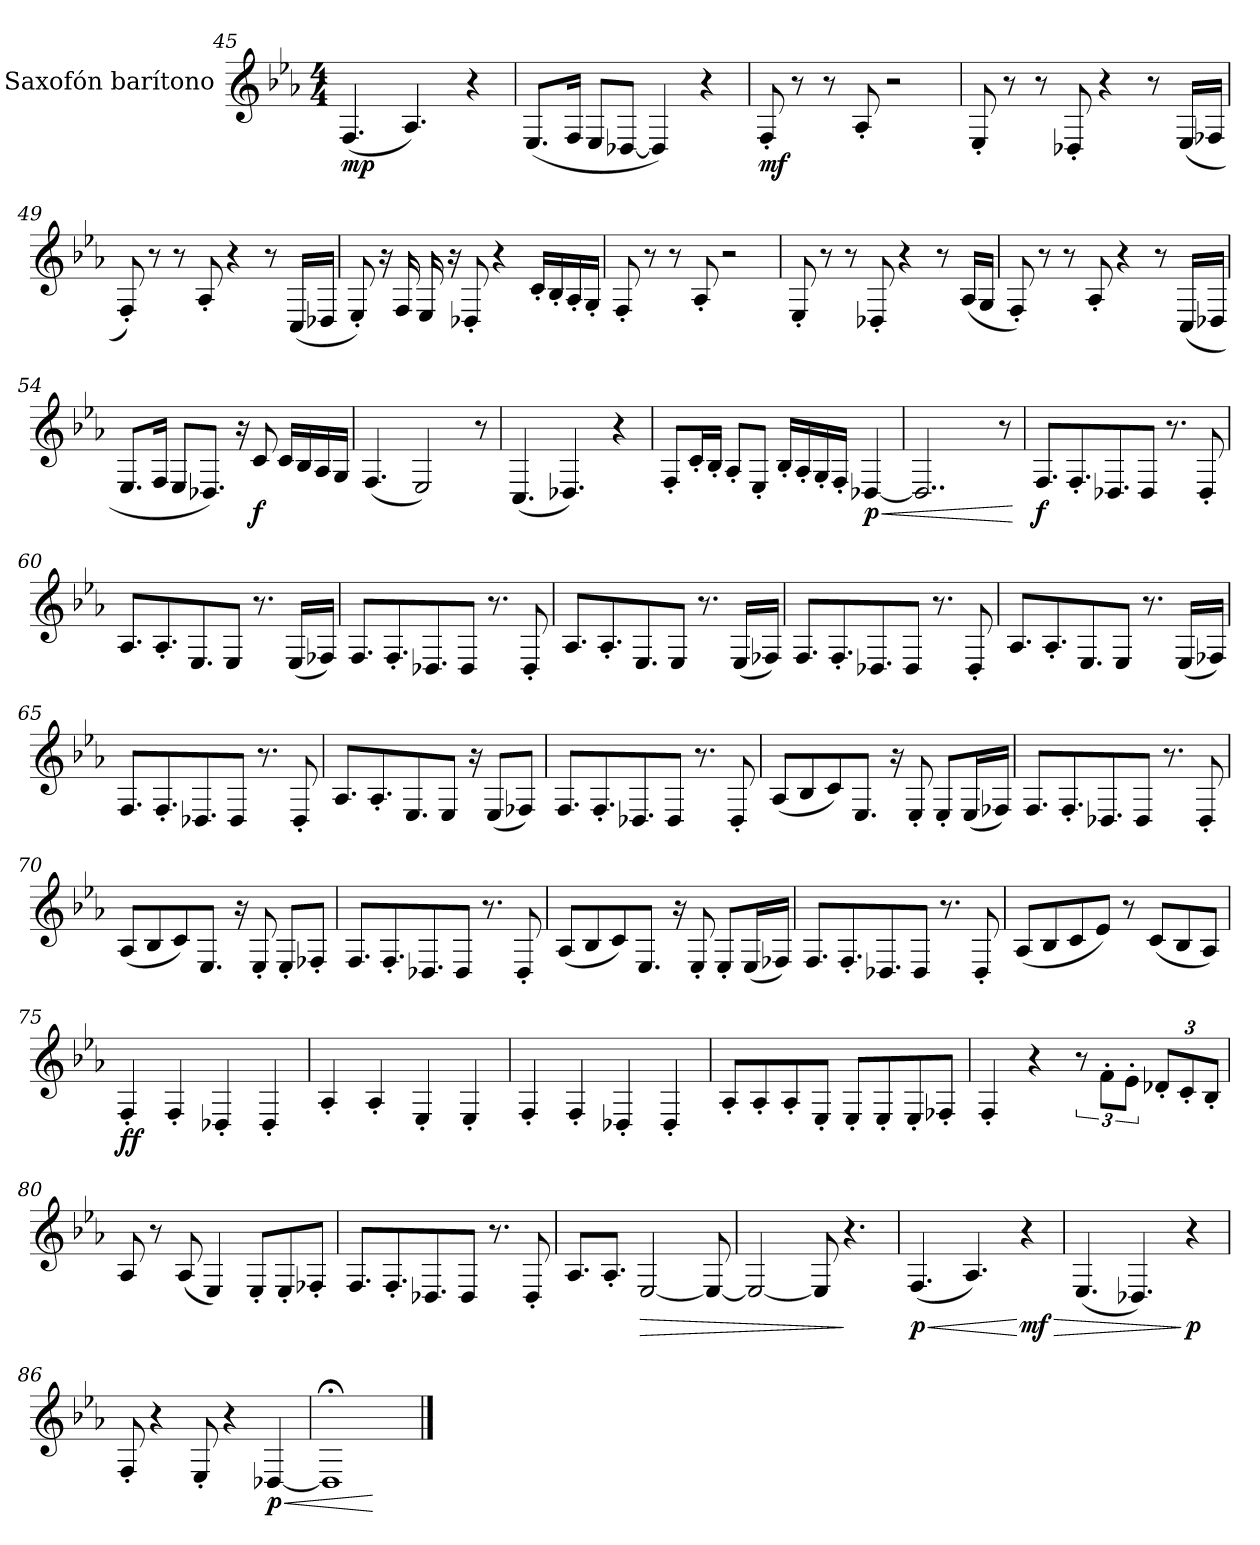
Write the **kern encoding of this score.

**kern	**dynam
*part1	*part1
*staff1	*staff1
*I"Saxofón barítono	*
*I'Sax. Bar.	*
*clefG2	*
*ITrd12c21	*
*k[b-e-a-]	*
*M4/4	*
=45	=45
!	!LO:DY:b
(<4.FF/	mp
4.AA-/)	.
4r	.
!!LO:LB:g=z
=46	=46
(<8.EE-/L	.
16FF/Jk	.
8EE-/L	.
[8DD-X/J	.
4DD-/])	.
4r	.
=47	=47
!	!LO:DY:b
8FF'/	mf
8r	.
8r	.
8AA-'/	.
2r	.
=48	=48
8EE-'/	.
8r	.
8r	.
8DD-X'/	.
4r	.
8r	.
(<16EE-/LL	.
16FF-X/JJ	.
=49	=49
8FF'/)	.
8r	.
8r	.
8AA-'/	.
4r	.
8r	.
(<16CC/LL	.
16DD-X/JJ	.
!!LO:LB:g=z
=50	=50
8EE-'/)	.
16r	.
16FF/	.
16EE-/	.
16r	.
8DD-X'/	.
4r	.
16C'/LL	.
16BB-'/	.
16AA-'/	.
16GG'/JJ	.
=51	=51
8FF'/	.
8r	.
8r	.
8AA-'/	.
2r	.
=52	=52
8EE-'/	.
8r	.
8r	.
8DD-X'/	.
4r	.
8r	.
(<16AA-/LL	.
16GG/JJ	.
=53	=53
8FF'/)	.
8r	.
8r	.
8AA-'/	.
4r	.
8r	.
(<16CC/LL	.
16DD-X/JJ	.
!!LO:LB:g=z
=54	=54
8.EE-/L	.
16FF/Jk	.
8EE-/L	.
8.DD-X/J)	.
16r	.
!	!LO:DY:b
8C/	f
16C/LL	.
16BB-/	.
16AA-/	.
16GG/JJ	.
=55	=55
(<4.FF/	.
2EE-/)	.
8r	.
=56	=56
(<4.CC/	.
4.DD-X/)	.
4r	.
=57	=57
8FF'/L	.
16C'/L	.
16BB-'/JJ	.
8AA-'/L	.
8EE-'/J	.
16BB-'/LL	.
16AA-'/	.
16GG'/	.
16FF'/JJ	.
!	!LO:HP:b
!	!LO:DY:n=1:b
[4DD-X/	< p
=58	=58
2..DD-/]	.
8r	.
.	[
=59	=59
!	!LO:DY:b
8.FF/L	f
8.FF'/	.
8.DD-X/	.
8DD-/J	.
8.r	.
8DD-'/	.
!!LO:PB:g=z
=60	=60
8.AA-/L	.
8.AA-'/	.
8.EE-/	.
8EE-/J	.
8.r	.
(<16EE-/LL	.
16FF-X/JJ)	.
=61	=61
8.FF/L	.
8.FF'/	.
8.DD-X/	.
8DD-/J	.
8.r	.
8DD-'/	.
=62	=62
8.AA-/L	.
8.AA-'/	.
8.EE-/	.
8EE-/J	.
8.r	.
(<16EE-/LL	.
16FF-X/JJ)	.
=63	=63
8.FF/L	.
8.FF'/	.
8.DD-X/	.
8DD-/J	.
8.r	.
8DD-'/	.
=64	=64
8.AA-/L	.
8.AA-'/	.
8.EE-/	.
8EE-/J	.
8.r	.
(<16EE-/LL	.
16FF-X/JJ)	.
!!LO:LB:g=z
=65	=65
8.FF/L	.
8.FF'/	.
8.DD-X/	.
8DD-/J	.
8.r	.
8DD-'/	.
=66	=66
8.AA-/L	.
8.AA-'/	.
8.EE-/	.
8EE-/J	.
16r	.
(<8EE-/L	.
8FF-X/J)	.
=67	=67
8.FF/L	.
8.FF'/	.
8.DD-X/	.
8DD-/J	.
8.r	.
8DD-'/	.
=68	=68
(<8AA-/L	.
8BB-/	.
8C/)	.
8.EE-/J	.
16r	.
8EE-'/	.
8EE-'/L	.
(<16EE-/L	.
16FF-X/JJ)	.
=69	=69
8.FF/L	.
8.FF'/	.
8.DD-X/	.
8DD-/J	.
8.r	.
8DD-'/	.
!!LO:LB:g=z
=70	=70
(<8AA-/L	.
8BB-/	.
8C/)	.
8.EE-/J	.
16r	.
8EE-'/	.
8EE-'/L	.
8FF-X'/J	.
=71	=71
8.FF/L	.
8.FF'/	.
8.DD-X/	.
8DD-/J	.
8.r	.
8DD-'/	.
=72	=72
(<8AA-/L	.
8BB-/	.
8C/)	.
8.EE-/J	.
16r	.
8EE-'/	.
8EE-'/L	.
(<16EE-/L	.
16FF-X/JJ)	.
=73	=73
8.FF/L	.
8.FF'/	.
8.DD-X/	.
8DD-/J	.
8.r	.
8DD-'/	.
=74	=74
(<8AA-/L	.
8BB-/	.
8C/	.
8E-/J)	.
8r	.
(<8C/L	.
8BB-/	.
8AA-/J)	.
!!LO:LB:g=z
=75	=75
!	!LO:DY:b
4FF'/	ff
4FF'/	.
4DD-X'/	.
4DD-'/	.
=76	=76
4AA-'/	.
4AA-'/	.
4EE-'/	.
4EE-'/	.
=77	=77
4FF'/	.
4FF'/	.
4DD-X'/	.
4DD-'/	.
=78	=78
8AA-'/L	.
8AA-'/	.
8AA-'/	.
8EE-'/J	.
8EE-'/L	.
8EE-'/	.
8EE-'/	.
8FF-X'/J	.
=79	=79
4FF'/	.
4r	.
12r	.
12F'\L	.
12E-'\J	.
*Xbrackettup	*
12D-X'/L	.
12C'/	.
12BB-'/J	.
=80	=80
8AA-/	.
8r	.
(<8AA-/	.
4EE-/)	.
8EE-'/L	.
8EE-'/	.
8FF-X'/J	.
!!LO:LB:g=z
=81	=81
8.FF/L	.
8.FF'/	.
8.DD-X/	.
8DD-/J	.
8.r	.
8DD-'/	.
=82	=82
8.AA-/L	.
8.AA-'/J	.
!	!LO:HP:b
[2EE-/	>
8EE-/_	.
=83	=83
2EE-/_	.
8EE-/]	.
4.r	]
=84	=84
!	!LO:HP:b
!	!LO:DY:n=1:b
(<4.FF/	< p
4.AA-/)	.
!	!LO:HP:n=1:b
!	!LO:DY:n=2:b
4r	[ > mf
=85	=85
(<4.EE-/	.
4.DD-X/)	.
!	!LO:DY:n=1:b
4r	] p
=86	=86
8FF'/	.
4r	.
8EE-'/	.
4r	.
!	!LO:HP:b
!	!LO:DY:n=1:b
[4DD-X/	< p
=87	=87
1DD-;<]	.
.	[
==	==
*-	*-
